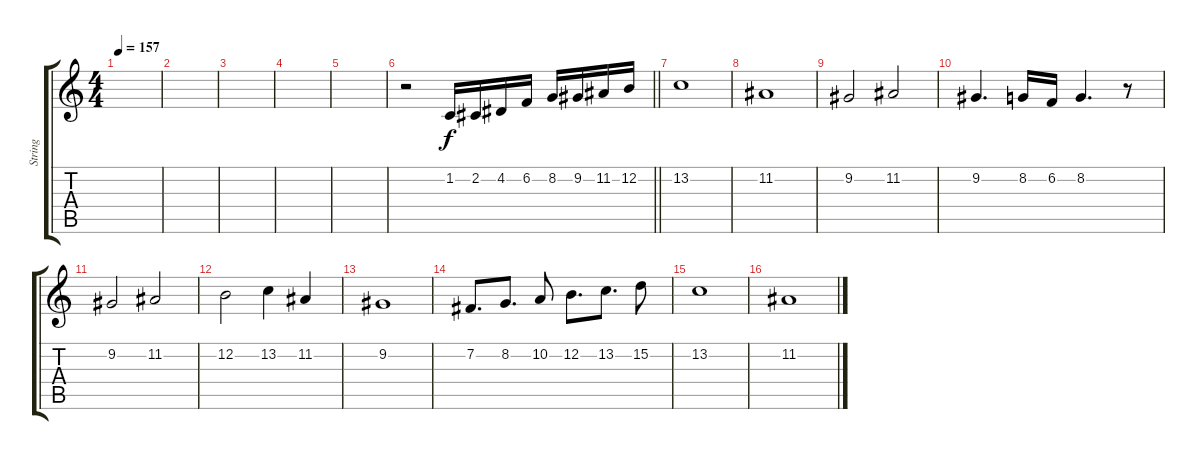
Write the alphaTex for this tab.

\track ("String" "String") {instrument stringensemble1}
\staff {score tabs}
\tuning (E4 B3 G3 D3 A2 D2) {hide}
\ts (4 4)
\tempo 157
\clef g2
\ks c
|
|
|
|
|
\barLineRight lightlight
r.2 1.2.16 2.2.16 4.2.16 6.2.16 8.2.16 9.2.16 11.2.16 12.2.16 |
13.2.1 |
11.2.1 |
9.2.2 11.2.2 |
9.2.4{d} 8.2.16 6.2.16 8.2.4{d} r.8 |
9.2.2 11.2.2 |
12.2.2 13.2.4 11.2.4 |
9.2.1 |
7.2.8{d} 8.2.8{d} 10.2.8 12.2.8{d} 13.2.8{d} 15.2.8 |
13.2.1 |
11.2.1
